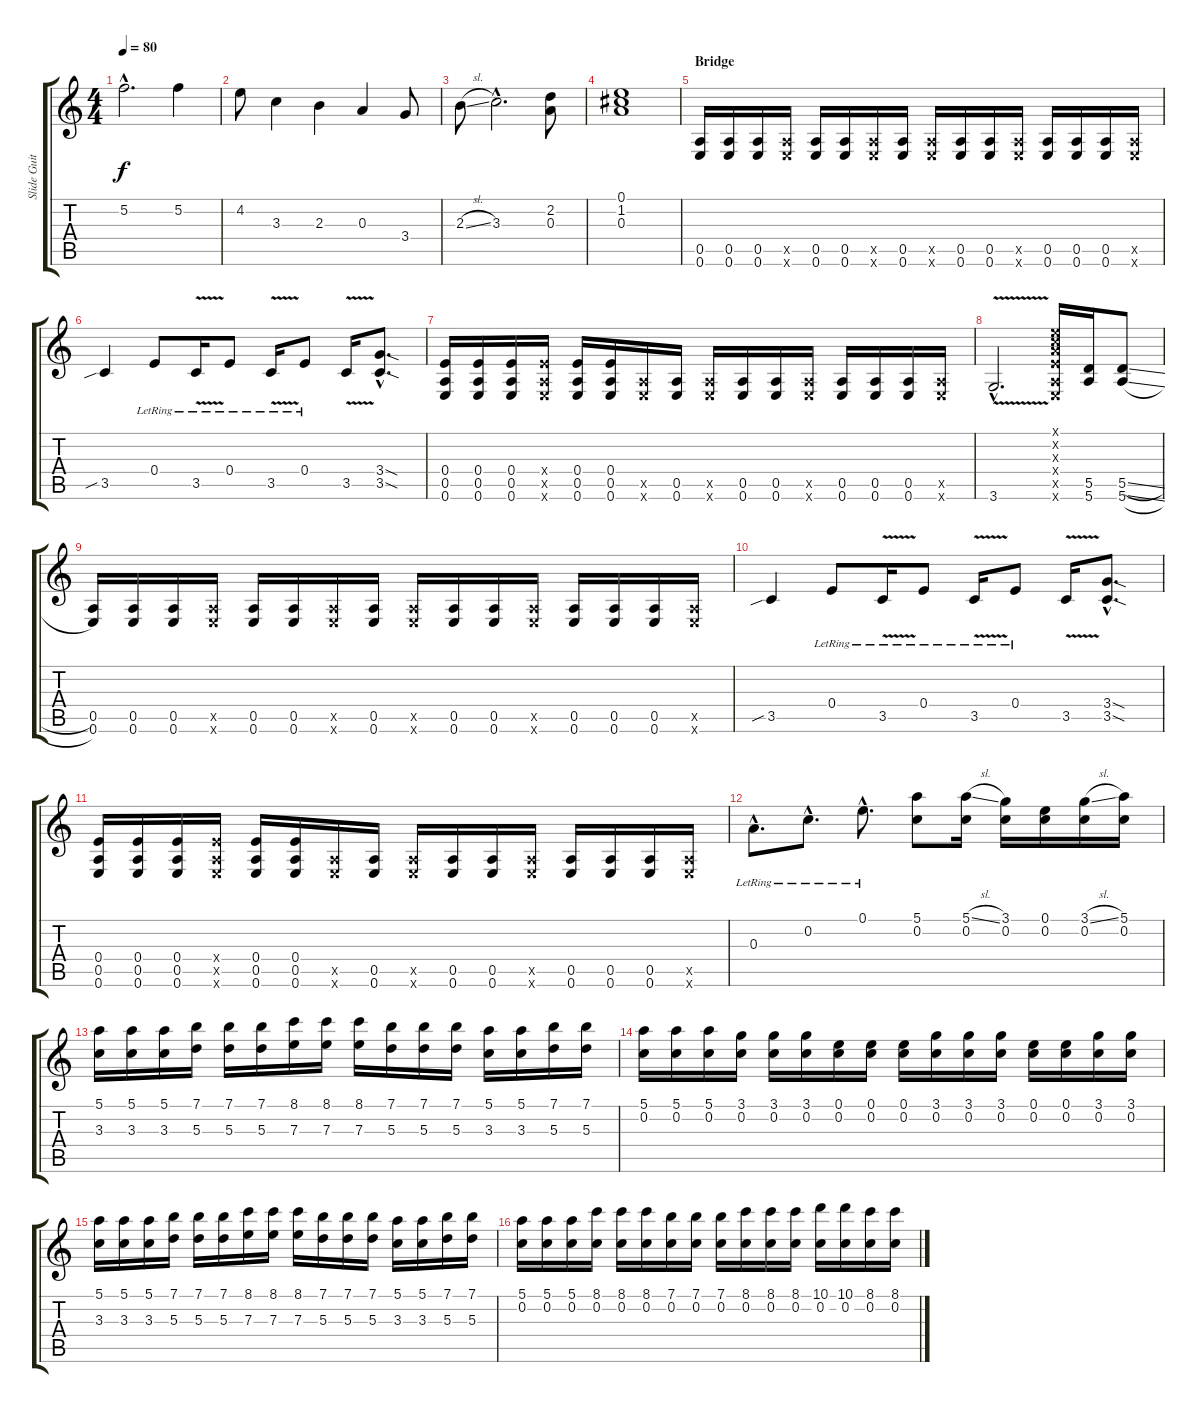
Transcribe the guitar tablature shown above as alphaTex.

\track ("Slide Guitar" "Slide Guit") {instrument overdrivenguitar}
\staff {score tabs}
\tuning (E4 C4 A3 E3 A2 E2) {hide}
\ts (4 4)
\tempo 80
\clef g2
\ks c
5.2{hac}.2{d dy f} 5.2.4 |
4.2.8 3.3.4 2.3.4 0.3.4 3.4.8 |
2.3{sl}.8 3.3{hac}.2{d} (2.2 0.3).8 |
(0.1 1.2 0.3).1 |
\section ("" "Bridge")
(0.5 0.6).16 (0.5 0.6).16 (0.5 0.6).16 (0.5{x} 0.6{x}).16 (0.5 0.6).16 (0.5 0.6).16 (0.5{x} 0.6{x}).16 (0.5 0.6).16 (0.5{x} 0.6{x}).16 (0.5 0.6).16 (0.5 0.6).16 (0.5{x} 0.6{x}).16 (0.5 0.6).16 (0.5 0.6).16 (0.5 0.6).16 (0.5{x} 0.6{x}).16 |
3.5{sib}.4 0.4{lr}.8 3.5{v lr}.16 0.4{lr}.8 3.5{v lr}.16 0.4{lr}.8 3.5{v}.16 (3.4{sod hac} 3.5{sod hac}).8{d} |
(0.4 0.5 0.6).16 (0.4 0.5 0.6).16 (0.4 0.5 0.6).16 (0.4{x} 0.5{x} 0.6{x}).16 (0.4 0.5 0.6).16 (0.4 0.5 0.6).16 (0.5{x} 0.6{x}).16 (0.5 0.6).16 (0.5{x} 0.6{x}).16 (0.5 0.6).16 (0.5 0.6).16 (0.5{x} 0.6{x}).16 (0.5 0.6).16 (0.5 0.6).16 (0.5 0.6).16 (0.5{x} 0.6{x}).16 |
3.6{v hac}.2{d} (0.1{x} 0.2{x} 0.3{x} 0.4{x} 0.5{x} 0.6{x}).16 (5.5 5.6).16 (5.5{sl} 5.6{sl}).8 |
(0.5 0.6).16 (0.5 0.6).16 (0.5 0.6).16 (0.5{x} 0.6{x}).16 (0.5 0.6).16 (0.5 0.6).16 (0.5{x} 0.6{x}).16 (0.5 0.6).16 (0.5{x} 0.6{x}).16 (0.5 0.6).16 (0.5 0.6).16 (0.5{x} 0.6{x}).16 (0.5 0.6).16 (0.5 0.6).16 (0.5 0.6).16 (0.5{x} 0.6{x}).16 |
3.5{sib}.4 0.4{lr}.8 3.5{v lr}.16 0.4{lr}.8 3.5{v lr}.16 0.4{lr}.8 3.5{v}.16 (3.4{sod hac} 3.5{sod hac}).8{d} |
(0.4 0.5 0.6).16 (0.4 0.5 0.6).16 (0.4 0.5 0.6).16 (0.4{x} 0.5{x} 0.6{x}).16 (0.4 0.5 0.6).16 (0.4 0.5 0.6).16 (0.5{x} 0.6{x}).16 (0.5 0.6).16 (0.5{x} 0.6{x}).16 (0.5 0.6).16 (0.5 0.6).16 (0.5{x} 0.6{x}).16 (0.5 0.6).16 (0.5 0.6).16 (0.5 0.6).16 (0.5{x} 0.6{x}).16 |
0.3{hac lr}.8{d} 0.2{hac lr}.8{d} 0.1{hac lr}.8{d} (5.1 0.2).8 (5.1{sl} 0.2).16 (3.1 0.2).16 (0.1 0.2).16 (3.1{sl} 0.2).16 (5.1 0.2).16 |
(5.1 3.3).16 (5.1 3.3).16 (5.1 3.3).16 (7.1 5.3).16 (7.1 5.3).16 (7.1 5.3).16 (8.1 7.3).16 (8.1 7.3).16 (8.1 7.3).16 (7.1 5.3).16 (7.1 5.3).16 (7.1 5.3).16 (5.1 3.3).16 (5.1 3.3).16 (7.1 5.3).16 (7.1 5.3).16 |
(5.1 0.2).16 (5.1 0.2).16 (5.1 0.2).16 (3.1 0.2).16 (3.1 0.2).16 (3.1 0.2).16 (0.1 0.2).16 (0.1 0.2).16 (0.1 0.2).16 (3.1 0.2).16 (3.1 0.2).16 (3.1 0.2).16 (0.1 0.2).16 (0.1 0.2).16 (3.1 0.2).16 (3.1 0.2).16 |
(5.1 3.3).16 (5.1 3.3).16 (5.1 3.3).16 (7.1 5.3).16 (7.1 5.3).16 (7.1 5.3).16 (8.1 7.3).16 (8.1 7.3).16 (8.1 7.3).16 (7.1 5.3).16 (7.1 5.3).16 (7.1 5.3).16 (5.1 3.3).16 (5.1 3.3).16 (7.1 5.3).16 (7.1 5.3).16 |
(5.1 0.2).16 (5.1 0.2).16 (5.1 0.2).16 (8.1 0.2).16 (8.1 0.2).16 (8.1 0.2).16 (7.1 0.2).16 (7.1 0.2).16 (7.1 0.2).16 (8.1 0.2).16 (8.1 0.2).16 (8.1 0.2).16 (10.1 0.2).16 (10.1 0.2).16 (8.1 0.2).16 (8.1 0.2).16
